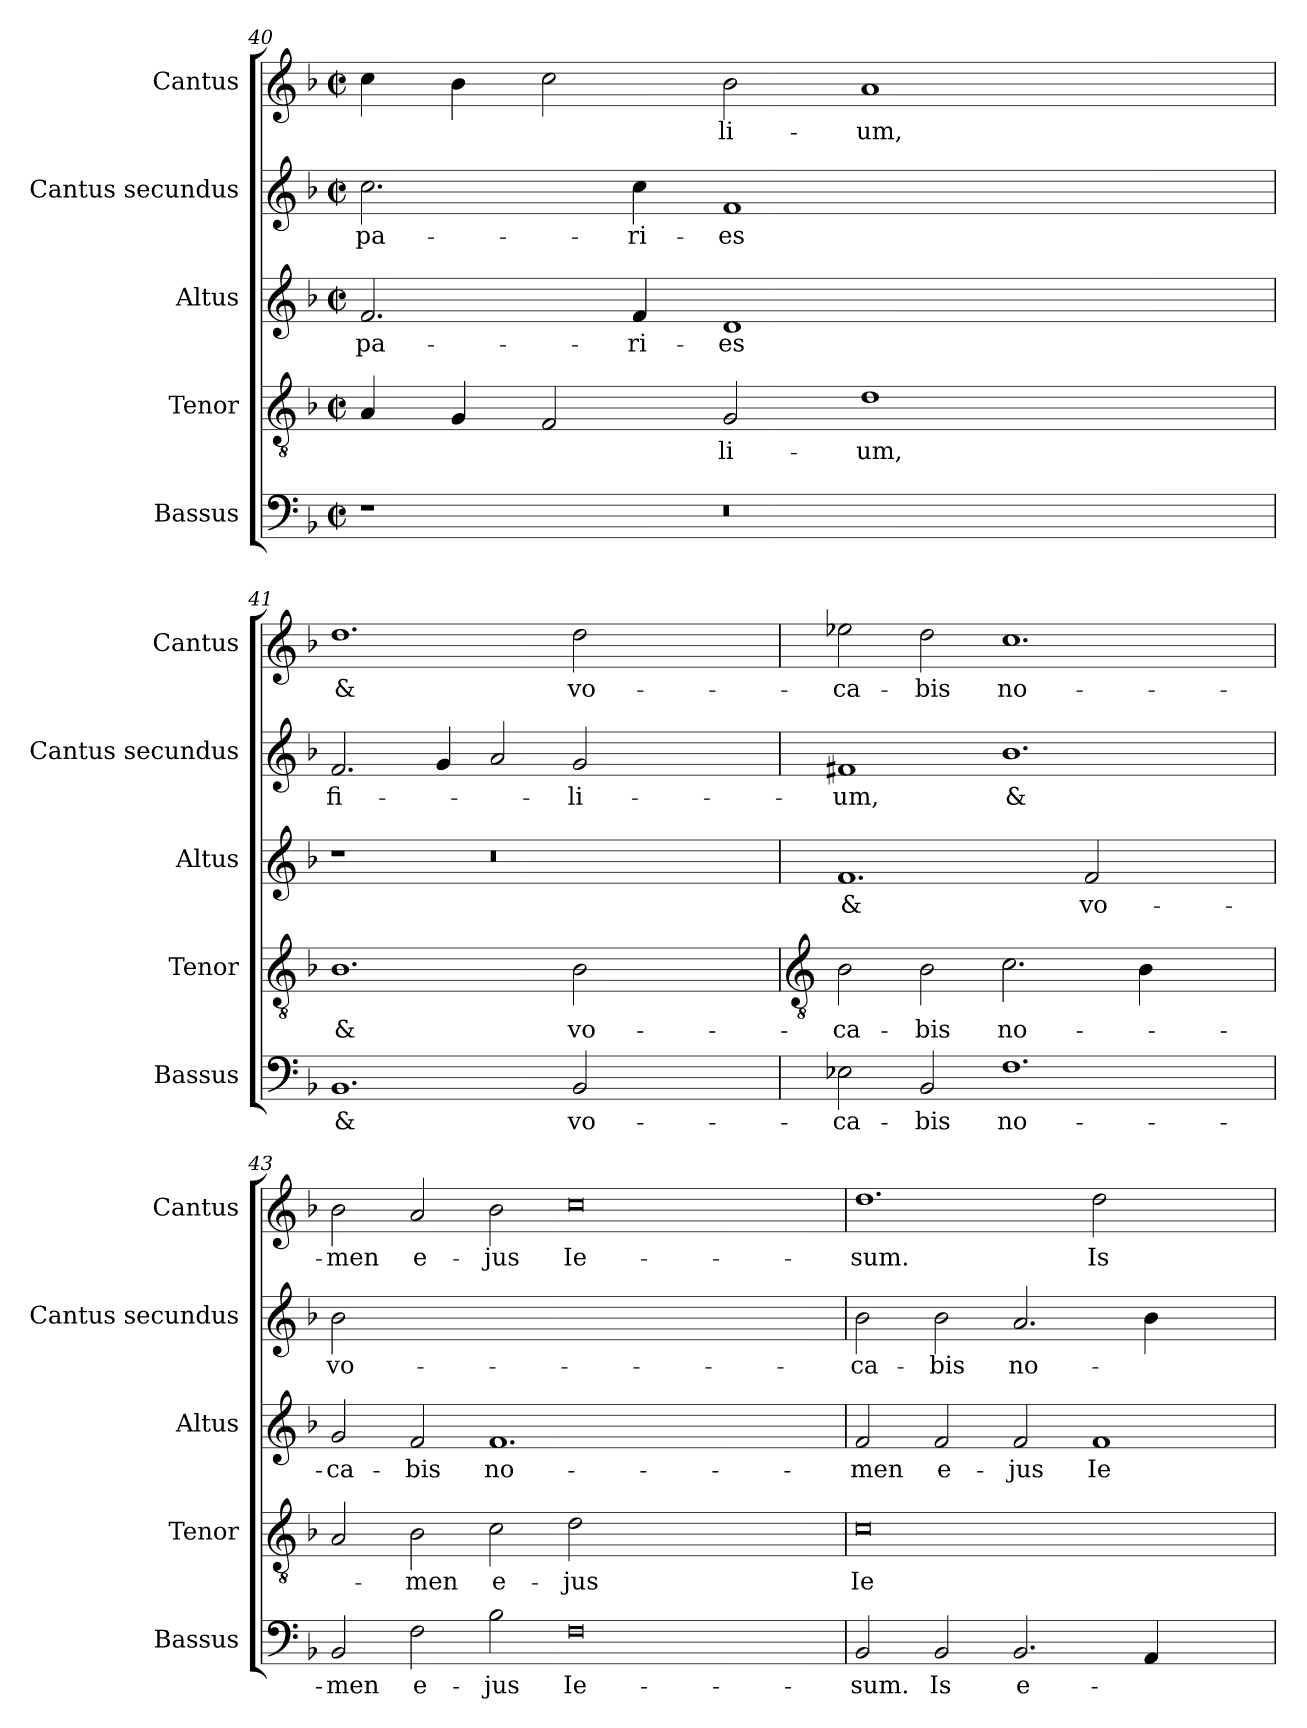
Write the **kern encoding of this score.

**kern	**text	**kern	**text	**kern	**text	**kern	**text	**kern	**text
*part5	*part5	*part4	*part4	*part3	*part3	*part2	*part2	*part1	*part1
*staff5	*staff5	*staff4	*staff4	*staff3	*staff3	*staff2	*staff2	*staff1	*staff1
*I"Bassus	*	*I"Tenor	*	*I"Altus	*	*I"Cantus secundus	*	*I"Cantus	*
*I'Bassus	*	*I'Tenor	*	*I'Altus	*	*I'Cantus secundus	*	*I'Cantus	*
*clefF4	*	*clefGv2	*	*clefG2	*	*clefG2	*	*clefG2	*
*k[b-]	*	*k[b-]	*	*k[b-]	*	*k[b-]	*	*k[b-]	*
*F:	*	*F:	*	*F:	*	*F:	*	*F:	*
*M4/2	*	*M4/2	*	*M4/2	*	*M4/2	*	*M4/2	*
*met(c|)	*	*met(c|)	*	*met(c|)	*	*met(c|)	*	*met(c|)	*
=40	=40	=40	=40	=40	=40	=40	=40	=40	=40
!	!	!	!	!	!LO:LY:b	!	!LO:LY:b	!	!
*	*	*	*	*	*	*	*	*^	*
1r	.	4A	.	2.f	pa-	2.cc	pa-	4cc	2ryy	.
.	.	4G	.	.	.	.	.	4b-	.	.
.	.	2F	.	.	.	.	.	2cc	1ryy	.
!	!	!	!	!	!LO:LY:b	!	!LO:LY:b	!	!	!
.	.	.	.	4f	-ri-	4cc	-ri-	.	.	.
!	!	!	!LO:LY:b	!	!LO:LY:b	!	!LO:LY:b	!	!	!LO:LY:b
0r	.	2G	-li-	1d	-es	1f	-es	2b-	.	-li-
!	!	!	!LO:LY:b	!	!	!	!	!	!	!LO:LY:b
.	.	1d	-um,	.	.	.	.	1a	1.ryy	-um,
.	.	.	.	1ryy	.	1ryy	.	.	.	.
.	.	2ryy	.	.	.	.	.	2ryy	.	.
=41	=41	=41	=41	=41	=41	=41	=41	=41	=41	=41
!	!LO:LY:b	!	!LO:LY:b	!	!	!	!LO:LY:b	!	!	!LO:LY:b
1.BB-	&	1.B-	&	1r	.	2.f	fi-	1.dd	1ryy	&
.	.	.	.	.	.	4g	.	.	.	.
.	.	.	.	0r	.	2a	.	.	0ryy	.
!	!LO:LY:b	!	!LO:LY:b	!	!	!	!LO:LY:b	!	!	!LO:LY:b
2BB-	vo-	2B-	vo-	.	.	2g	-li-	2dd	.	vo-
1ryy	.	1ryy	.	.	.	1ryy	.	1ryy	.	.
*	*	*	*	*	*	*	*	*v	*v	*
!!LO:LB:g=z
=42	=42	=42	=42	=42	=42	=42	=42	=42	=42
*	*	*clefGv2	*	*	*	*	*	*	*
!	!LO:LY:b	!	!LO:LY:b	!	!LO:LY:b	!	!LO:LY:b	!	!LO:LY:b
2E-X	-ca-	2B-	-ca-	1.f	&	1f#X	-um,	2ee-X	-ca-
!	!LO:LY:b	!	!LO:LY:b	!	!	!	!	!	!LO:LY:b
2BB-	-bis	2B-	-bis	.	.	.	.	2dd	-bis
!	!LO:LY:b	!	!LO:LY:b	!	!	!	!LO:LY:b	!	!LO:LY:b
1.F	no-	2.c	no-	.	.	1.b-	&	1.cc	no-
!	!	!	!	!	!LO:LY:b	!	!	!	!
.	.	.	.	2f	vo-	.	.	.	.
.	.	4B-	.	.	.	.	.	.	.
.	.	2ryy	.	2ryy	.	.	.	.	.
!!LO:LB:g=z
=43	=43	=43	=43	=43	=43	=43	=43	=43	=43
!	!LO:LY:b	!	!	!	!LO:LY:b	!	!LO:LY:b	!	!LO:LY:b
2BB-	-men	2A	.	2g	-ca-	2b-	vo-	2b-	-men
!	!LO:LY:b	!	!LO:LY:b	!	!LO:LY:b	!	!	!	!LO:LY:b
2F	e-	2B-	-men	2f	-bis	0.ryy	.	2a	e-
!	!LO:LY:b	!	!LO:LY:b	!	!LO:LY:b	!	!	!	!LO:LY:b
2B-	-jus	2c	e-	1.f	no-	.	.	2b-	-jus
!	!LO:LY:b	!	!LO:LY:b	!	!	!	!	!	!LO:LY:b
0F	Ie-	2d	-jus	.	.	.	.	0cc	Ie-
.	.	1.ryy	.	.	.	.	.	.	.
.	.	.	.	1ryy	.	.	.	.	.
!!LO:LB:g=z
=44	=44	=44	=44	=44	=44	=44	=44	=44	=44
!	!LO:LY:b	!	!LO:LY:b	!	!LO:LY:b	!	!LO:LY:b	!	!LO:LY:b
2BB-	-sum.	0c	Ie-	2f	-men	2b-	-ca-	1.dd	-sum.
!	!LO:LY:b	!	!	!	!LO:LY:b	!	!LO:LY:b	!	!
2BB-	Is	.	.	2f	e-	2b-	-bis	.	.
!	!LO:LY:b	!	!	!	!LO:LY:b	!	!LO:LY:b	!	!
2.BB-	e-	.	.	2f	-jus	2.a	no-	.	.
!	!	!	!	!	!LO:LY:b	!	!	!	!LO:LY:b
.	.	.	.	1f	Ie-	.	.	2dd	Is
4AA	.	.	.	.	.	4b-	.	.	.
2ryy	.	2ryy	.	.	.	2ryy	.	2ryy	.
=	=	=	=	=	=	=	=	=	=
*-	*-	*-	*-	*-	*-	*-	*-	*-	*-
